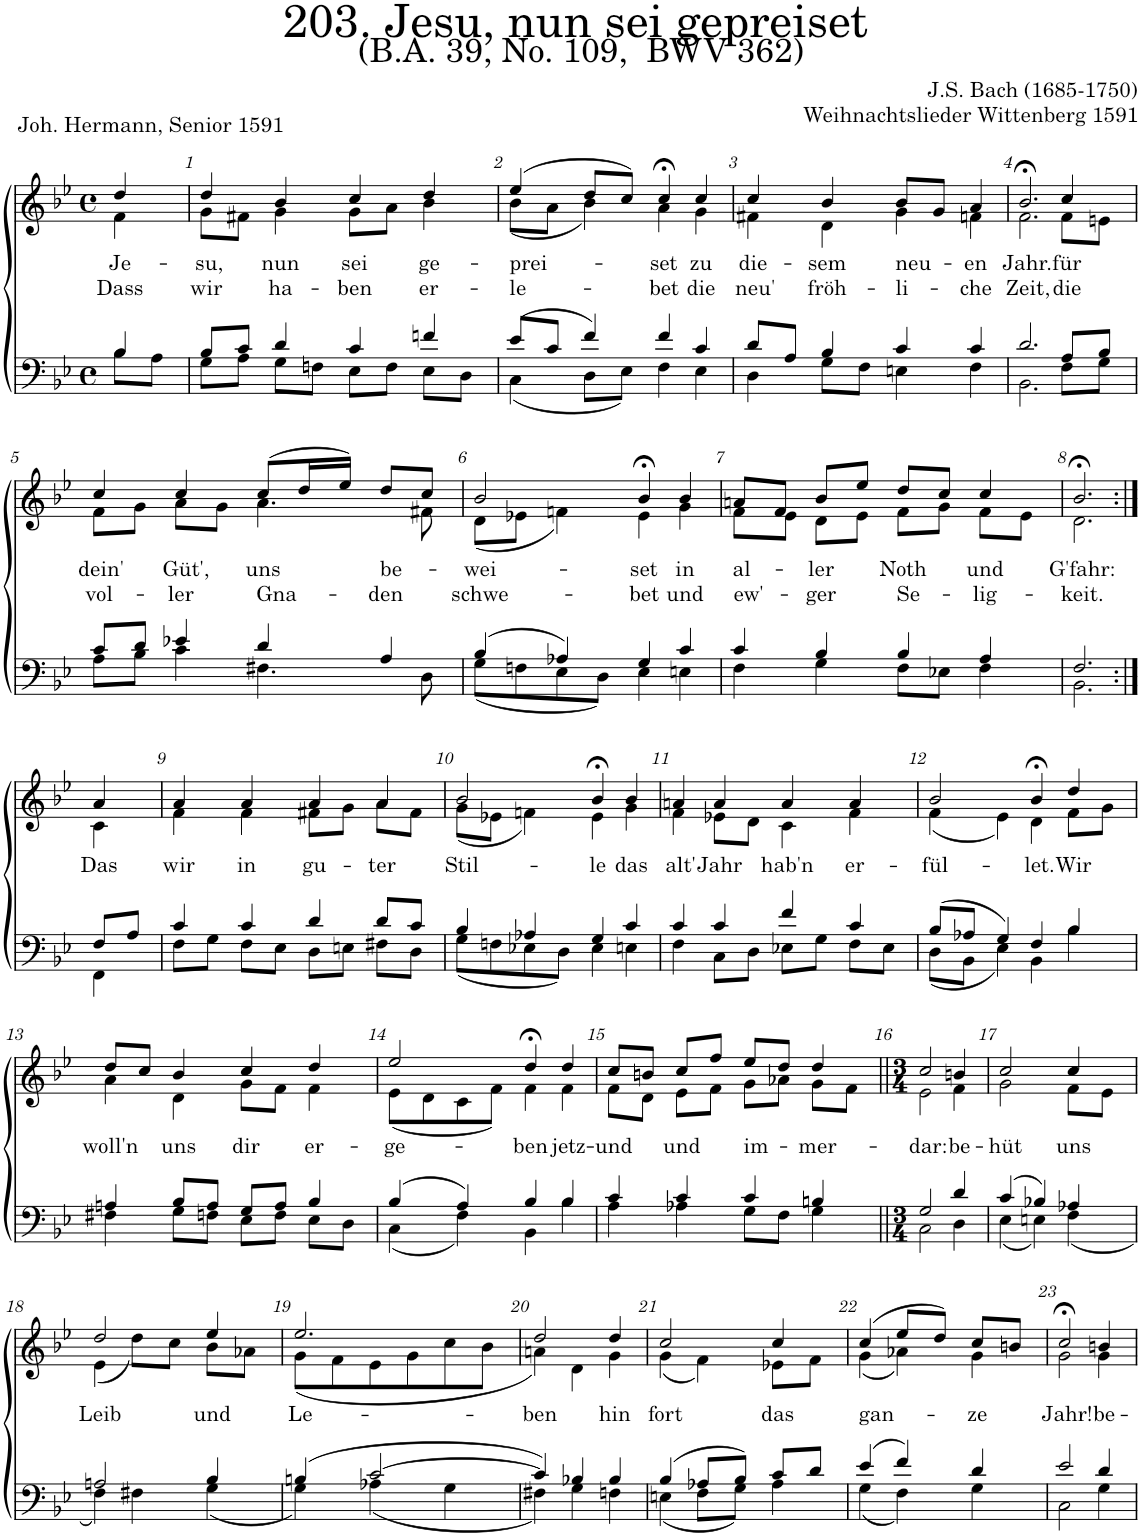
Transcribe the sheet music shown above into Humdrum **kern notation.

**kern	**kern	**text	**text
*part2	*part1	*part1	*part1
*staff2	*staff1	*staff1	*staff1
*I"Tenor/Bass	*I"Soprano/Alto	*	*
*clefF4	*clefG2	*	*
*k[b-e-]	*k[b-e-]	*	*
*M4/4	*M4/4	*	*
*met(c)	*met(c)	*	*
=	=	=	=
*^	*	*	*
!	!	!	!LO:LY:b	!LO:LY:b
*	*	*^	*	*
4B-/	8B-\L	4dd/	4f\	Je-	Dass
.	8A\J	.	.	.	.
=1	=1	=1	=1	=1	=1
!	!	!	!	!LO:LY:b	!LO:LY:b
8B-/L	8G\L	4dd/	8g\L	-su,	wir
8c/J	8A\J	.	8f#X\J	.	.
!	!	!	!	!LO:LY:b	!LO:LY:b
4d/	8G\L	4b-/	4g\	nun	ha-
.	8Fn\J	.	.	.	.
!	!	!	!	!LO:LY:b	!LO:LY:b
4c/	8E-\L	4cc/	8g\L	sei	-ben
.	8F\J	.	8a\J	.	.
!	!	!	!	!LO:LY:b	!LO:LY:b
4fn/	8E-\L	4dd/	4b-\	ge-	er-
.	8D\J	.	.	.	.
=2	=2	=2	=2	=2	=2
!	!	!	!	!LO:LY:b	!LO:LY:b
(8e-/L	(4C\	(4ee-/	(8b-\L	-prei-	-le-
8c/J	.	.	8a\J	.	.
4f/)	8D\L	8dd/L	4b-\)	.	.
.	8E-\J)	8cc/J)	.	.	.
!	!	!	!	!LO:LY:b	!LO:LY:b
4f/	4F\	4cc;<,/	4a\	-set	-bet
!	!	!	!	!LO:LY:b	!LO:LY:b
4c/	4E-\	4cc/	4g\	zu	die
=3	=3	=3	=3	=3	=3
!	!	!	!	!LO:LY:b	!LO:LY:b
8d/L	4D\	4cc/	4f#X\	die-	neu'
8A/J	.	.	.	.	.
!	!	!	!	!LO:LY:b	!LO:LY:b
4B-/	8G\L	4b-/	4d\	-sem	fröh-
.	8F\J	.	.	.	.
!	!	!	!	!LO:LY:b	!LO:LY:b
4c/	4En\	8b-/L	4g\	neu-	-li-
.	.	8g/J	.	.	.
!	!	!	!	!LO:LY:b	!LO:LY:b
4c/	4F\	4a/	4fn\	-en	-che
=4	=4	=4	=4	=4	=4
!	!	!	!	!LO:LY:b	!LO:LY:b
2.d/	2.BB-\	2.b-;<,/	2.f\	Jahr.	Zeit,
!	!	!	!	!LO:LY:b	!LO:LY:b
8A/L	8F\L	4cc/	8f\L	für	die
8B-/J	8G\J	.	8en\J	.	.
!!LO:LB:g=z	!!
=5	=5	=5	=5	=5	=5
!	!	!	!	!LO:LY:b	!LO:LY:b
8c/L	8A\L	4cc/	8f\L	dein'	vol-
8d/J	8B-\J	.	8g\J	.	.
!	!	!	!	!LO:LY:b	!LO:LY:b
4e-X/	4c\	4cc/	8a\L	Güt',	-ler
.	.	.	8g\J	.	.
!	!	!	!	!LO:LY:b	!LO:LY:b
4d/	4.F#X\	(8cc/L	4.a\	uns	Gna-
.	.	16dd/L	.	.	.
.	.	16ee-/JJ)	.	.	.
!	!	!	!	!LO:LY:b	!LO:LY:b
4A/	.	8dd/L	.	be-	-den
.	8D\	8cc/J	8f#X\	.	.
=6	=6	=6	=6	=6	=6
!	!	!	!	!LO:LY:b	!LO:LY:b
(4B-/	(8G\L	2b-;</	(8d\L	-wei-	schwe-
.	8Fn\	.	8e-X\J	.	.
4A-X/)	8E-\	.	4fn\)	.	.
.	8D\J)	.	.	.	.
!	!	!	!	!LO:LY:b	!LO:LY:b
4G/	4E-\	4b-;<,/	4e-\	set	-bet
!	!	!	!	!LO:LY:b	!LO:LY:b
4c/	4En\	4b-/	4g\	in	und
=7	=7	=7	=7	=7	=7
!	!	!	!	!LO:LY:b	!LO:LY:b
4c/	4F\	8an/L	8f\L	al-	ew'-
.	.	8f/J	8e-\J	.	.
!	!	!	!	!LO:LY:b	!LO:LY:b
4B-/	4G\	8b-/L	8d\L	-ler	-ger
.	.	8ee-/J	8e-\J	.	.
!	!	!	!	!LO:LY:b	!LO:LY:b
4B-/	8F\L	8dd/L	8f\L	Noth	Se-
.	8E-X\J	8cc/J	8g\J	.	.
!	!	!	!	!LO:LY:b	!LO:LY:b
4A/	4F\	4cc/	8f\L	und	-lig-
.	.	.	8e-\J	.	.
=8	=8	=8	=8	=8	=8
!	!	!	!	!LO:LY:b	!LO:LY:b
2.F/	2.BB-\	2.b-;<,/	2.d\	G'fahr:	-keit.
!!LO:LB:g=z	!!
=8X1:|!	=8X1:|!	=8X1:|!	=8X1:|!	=8X1:|!	=8X1:|!
!	!	!	!	!LO:LY:b	!
8F/L	4FF\	4a/	4c\	Das	.
8A/J	.	.	.	.	.
=9	=9	=9	=9	=9	=9
!	!	!	!	!LO:LY:b	!
4c/	8F\L	4a/	4f\	wir	.
.	8G\J	.	.	.	.
!	!	!	!	!LO:LY:b	!
4c/	8F\L	4a/	4f\	in	.
.	8E-\J	.	.	.	.
!	!	!	!	!LO:LY:b	!
4d/	8D\L	4a/	8f#X\L	gu-	.
.	8En\J	.	8g\J	.	.
!	!	!	!	!LO:LY:b	!
8d/L	8F#X\L	4a/	8a\L	-ter	.
8c/J	8D\J	.	8f#\J	.	.
=10	=10	=10	=10	=10	=10
!	!	!	!	!LO:LY:b	!
4B-/	(8G\L	2b-/	(8g\L	Stil-	.
.	8Fn\	.	8e-X\J	.	.
4A-X/	8E-X\	.	4fn\)	.	.
.	8D\J)	.	.	.	.
!	!	!	!	!LO:LY:b	!
4G/	4E-\	4b-;<,/	4e-\	-le	.
!	!	!	!	!LO:LY:b	!
4c/	4En\	4b-/	4g\	das	.
=11	=11	=11	=11	=11	=11
!	!	!	!	!LO:LY:b	!
4c/	4F\	4an/	4f\	alt'	.
!	!	!	!	!LO:LY:b	!
4c/	8C\L	4a/	8e-X\L	Jahr	.
.	8D\J	.	8d\J	.	.
!	!	!	!	!LO:LY:b	!
4f/	8E-X\L	4a/	4c\	hab'n	.
.	8G\J	.	.	.	.
!	!	!	!	!LO:LY:b	!
4c/	8F\L	4a/	4f\	er-	.
.	8E-\J	.	.	.	.
=12	=12	=12	=12	=12	=12
!	!	!	!	!LO:LY:b	!
(8B-/L	(8D\L	2b-/	(4f\	-fül-	.
8A-X/J	8BB-\J	.	.	.	.
4G/)	4E-\)	.	4e-\)	.	.
!	!	!	!	!LO:LY:b	!
4F/	4BB-\	4b-;<,/	4d\	-let.	.
!	!	!	!	!LO:LY:b	!
4B-/	4B-\	4dd/	8f\L	Wir	.
.	.	.	8g\J	.	.
!!LO:LB:g=z	!!
=13	=13	=13	=13	=13	=13
!	!	!	!	!LO:LY:b	!
4An/	4F#X\	8dd/L	4a\	woll'n	.
.	.	8cc/J	.	.	.
!	!	!	!	!LO:LY:b	!
8B-/L	8G\L	4b-/	4d\	uns	.
8A/J	8Fn\J	.	.	.	.
!	!	!	!	!LO:LY:b	!
8G/L	8E-\L	4cc/	8g\L	dir	.
8A/J	8F\J	.	8f\J	.	.
!	!	!	!	!LO:LY:b	!
4B-/	8E-\L	4dd/	4f\	er-	.
.	8D\J	.	.	.	.
=14	=14	=14	=14	=14	=14
!	!	!	!	!LO:LY:b	!
(4B-/	(4C\	2ee-/	(8e-\L	-ge-	.
.	.	.	8d\	.	.
4A/)	4F\)	.	8c\	.	.
.	.	.	8f\J)	.	.
!	!	!	!	!LO:LY:b	!
4B-/	4BB-\	4dd;<,/	4f\	-ben	.
!	!	!	!	!LO:LY:b	!
4B-/	4B-\	4dd/	4f\	jetz-	.
=15	=15	=15	=15	=15	=15
!	!	!	!	!LO:LY:b	!
4c/	4A\	8cc/L	8f\L	-und	.
.	.	8bn/J	8d\J	.	.
!	!	!	!	!LO:LY:b	!
4c/	4A-X\	8cc/L	8e-\L	und	.
.	.	8ff/J	8f\J	.	.
!	!	!	!	!LO:LY:b	!
4c/	8G\L	8ee-/L	8g\L	im-	.
.	8F\J	8dd/J	8a-X\J	.	.
!	!	!	!	!LO:LY:b	!
4Bn/	4G\	4dd/	8g\L	-mer-	.
.	.	.	8f\J	.	.
=16||	=16||	=16||	=16||	=16||	=16||
*M3/4	*	*M3/4	*	*	*
!	!	!	!	!LO:LY:b	!
2G/	2C\	2cc;<,/	2e-\	-dar:	.
!	!	!	!	!LO:LY:b	!
4d/	4D\	4bn/	4f\	be-	.
=17	=17	=17	=17	=17	=17
!	!	!	!	!LO:LY:b	!
(4c/	(4E-\	2cc/	2g\	-hüt	.
4B-X/)	4En\)	.	.	.	.
!	!	!	!	!LO:LY:b	!
4A-X/	(4F\	4cc/	8f\L	uns	.
.	.	.	8e-\J	.	.
!!LO:LB:g=z	!!
=18	=18	=18	=18	=18	=18
!	!	!	!	!LO:LY:b	!
2An/	4F\)	2dd/	(4e-\	Leib	.
.	4F#X\	.	8dd\L)	.	.
.	.	.	8cc\J	.	.
!	!	!	!	!LO:LY:b	!
4B-/	(4G\	4ee-/	8b-\L	und	.
.	.	.	8a-X\J	.	.
=19	=19	=19	=19	=19	=19
!	!	!	!	!LO:LY:b	!
(4Bn/	4G\)	2.ee-/	(8g\L	Le-	.
.	.	.	8f\	.	.
[2c/	(<4A-X\	.	8e-\	.	.
.	.	.	8g\	.	.
.	4G\	.	8cc\	.	.
.	.	.	8b-\J	.	.
=20	=20	=20	=20	=20	=20
!	!	!	!	!LO:LY:b	!
4c/])	4F#X\)	2dd/	4an\)	ben	.
4B-X/	4G\	.	4d\	.	.
!	!	!	!	!LO:LY:b	!
4B-/	4Fn\	4dd/	4g\	hin	.
=21	=21	=21	=21	=21	=21
!	!	!	!	!LO:LY:b	!
(4B-/	(4En\	2cc/	(4g\	fort	.
8A-X/L	8F\L	.	4f\)	.	.
8B-/J)	8G\J)	.	.	.	.
!	!	!	!	!LO:LY:b	!
8c/L	4A-\	4cc/	8e-X\L	das	.
8d/J	.	.	8f\J	.	.
=22	=22	=22	=22	=22	=22
!	!	!	!	!LO:LY:b	!
(4e-/	(4G\	(4cc/	(4g\	gan-	.
4f/)	4F\)	8ee-/L	4a-X\)	.	.
.	.	8dd/J)	.	.	.
!	!	!	!	!LO:LY:b	!
4d/	4G\	8cc/L	4g\	-ze	.
.	.	8bn/J	.	.	.
=23	=23	=23	=23	=23	=23
!	!	!	!	!LO:LY:b	!
2e-/	2C\	2cc;<,/	2g\	Jahr!	.
!	!	!	!	!LO:LY:b	!
4d/	4G\	4bn/	4g\	be-	.
*v	*v	*	*	*	*
*	*v	*v	*	*
=	=	=	=
*-	*-	*-	*-
